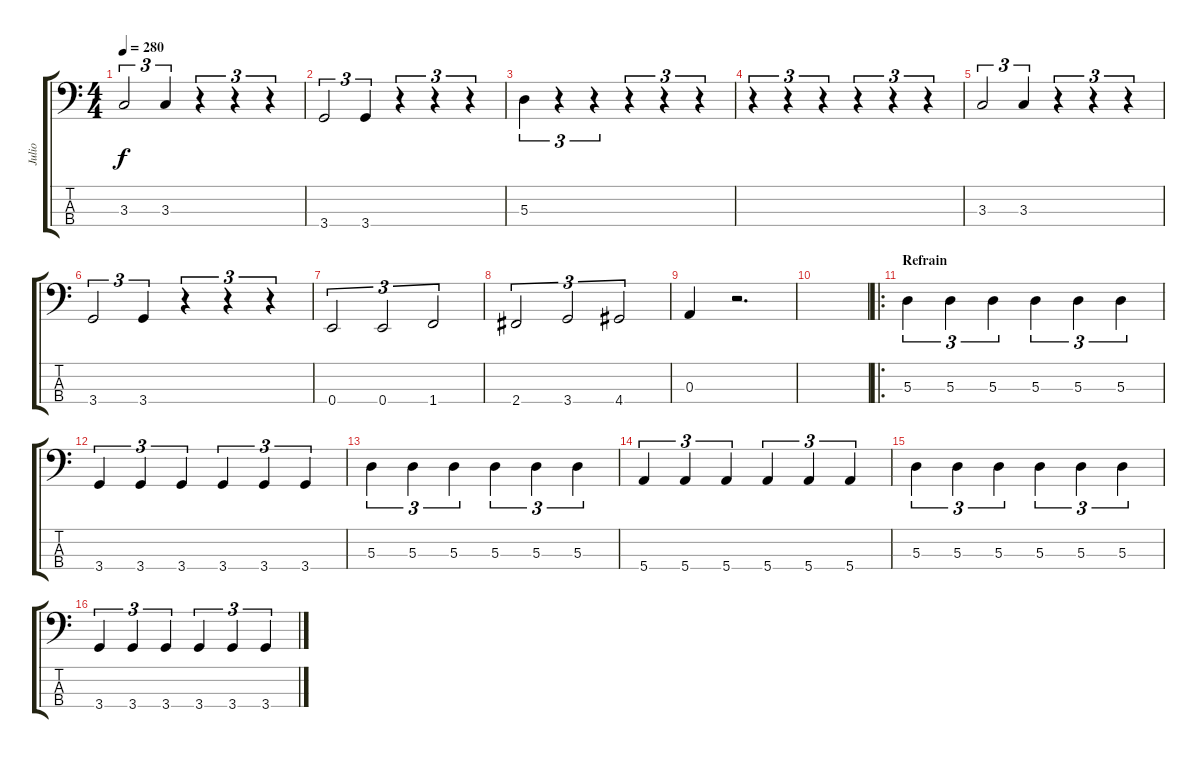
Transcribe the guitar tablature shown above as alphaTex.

\track ("Julio" "Julio") {instrument electricbassfinger}
\staff {score tabs}
\tuning (G2 D2 A1 E1) {hide}
\ts (4 4)
\tempo 280
\clef f4
\ks c
3.3.2{tu (3 2) dy f} 3.3.4{tu (3 2)} r.4{tu (3 2)} r.4{tu (3 2)} r.4{tu (3 2)} |
3.4.2{tu (3 2)} 3.4.4{tu (3 2)} r.4{tu (3 2)} r.4{tu (3 2)} r.4{tu (3 2)} |
5.3.4{tu (3 2)} r.4{tu (3 2)} r.4{tu (3 2)} r.4{tu (3 2)} r.4{tu (3 2)} r.4{tu (3 2)} |
r.4{tu (3 2)} r.4{tu (3 2)} r.4{tu (3 2)} r.4{tu (3 2)} r.4{tu (3 2)} r.4{tu (3 2)} |
3.3.2{tu (3 2)} 3.3.4{tu (3 2)} r.4{tu (3 2)} r.4{tu (3 2)} r.4{tu (3 2)} |
3.4.2{tu (3 2)} 3.4.4{tu (3 2)} r.4{tu (3 2)} r.4{tu (3 2)} r.4{tu (3 2)} |
0.4.2{tu (3 2)} 0.4.2{tu (3 2)} 1.4.2{tu (3 2)} |
2.4.2{tu (3 2)} 3.4.2{tu (3 2)} 4.4.2{tu (3 2)} |
0.3.4 r.2{d} |
|
\ro
\section ("" "Refrain")
5.3.4{tu (3 2)} 5.3.4{tu (3 2)} 5.3.4{tu (3 2)} 5.3.4{tu (3 2)} 5.3.4{tu (3 2)} 5.3.4{tu (3 2)} |
3.4.4{tu (3 2)} 3.4.4{tu (3 2)} 3.4.4{tu (3 2)} 3.4.4{tu (3 2)} 3.4.4{tu (3 2)} 3.4.4{tu (3 2)} |
5.3.4{tu (3 2)} 5.3.4{tu (3 2)} 5.3.4{tu (3 2)} 5.3.4{tu (3 2)} 5.3.4{tu (3 2)} 5.3.4{tu (3 2)} |
5.4.4{tu (3 2)} 5.4.4{tu (3 2)} 5.4.4{tu (3 2)} 5.4.4{tu (3 2)} 5.4.4{tu (3 2)} 5.4.4{tu (3 2)} |
5.3.4{tu (3 2)} 5.3.4{tu (3 2)} 5.3.4{tu (3 2)} 5.3.4{tu (3 2)} 5.3.4{tu (3 2)} 5.3.4{tu (3 2)} |
3.4.4{tu (3 2)} 3.4.4{tu (3 2)} 3.4.4{tu (3 2)} 3.4.4{tu (3 2)} 3.4.4{tu (3 2)} 3.4.4{tu (3 2)}
